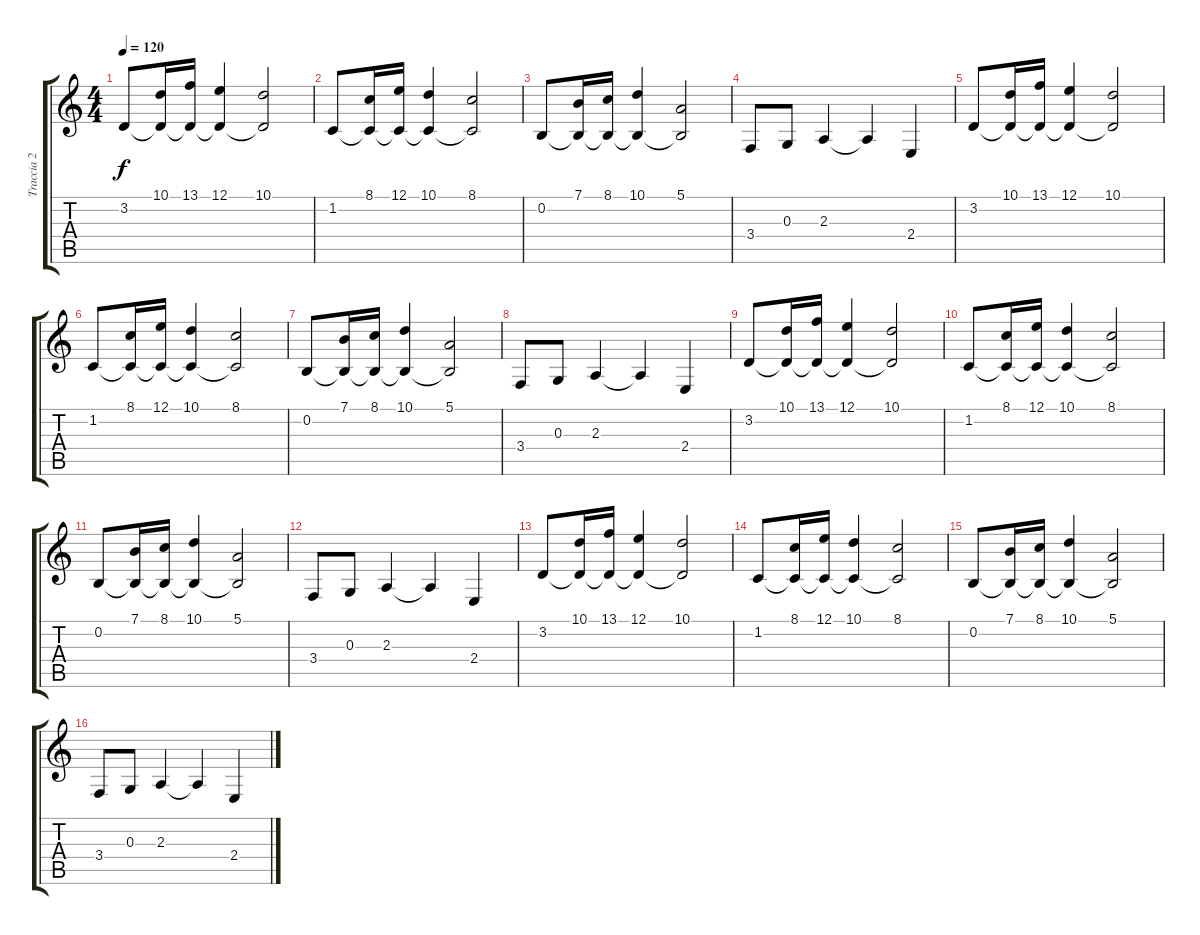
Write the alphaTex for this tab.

\track ("Traccia 2" "Traccia 2") {instrument lead5charang}
\staff {score tabs}
\tuning (E4 B3 G3 D3 A2 E2) {hide}
\ts (4 4)
\tempo 120
\clef g2
\ks c
3.2.8{dy f} (10.1 3.2{t}).16 (13.1 3.2{t}).16 (12.1 3.2{t}).4 (10.1 3.2{t}).2 |
1.2.8 (8.1 1.2{t}).16 (12.1 1.2{t}).16 (10.1 1.2{t}).4 (8.1 1.2{t}).2 |
0.2.8 (7.1 0.2{t}).16 (8.1 0.2{t}).16 (10.1 0.2{t}).4 (5.1 0.2{t}).2 |
3.4.8 0.3.8 2.3.4 2.3{t}.4 2.4.4 |
3.2.8 (10.1 3.2{t}).16 (13.1 3.2{t}).16 (12.1 3.2{t}).4 (10.1 3.2{t}).2 |
1.2.8 (8.1 1.2{t}).16 (12.1 1.2{t}).16 (10.1 1.2{t}).4 (8.1 1.2{t}).2 |
0.2.8 (7.1 0.2{t}).16 (8.1 0.2{t}).16 (10.1 0.2{t}).4 (5.1 0.2{t}).2 |
3.4.8 0.3.8 2.3.4 2.3{t}.4 2.4.4 |
3.2.8 (10.1 3.2{t}).16 (13.1 3.2{t}).16 (12.1 3.2{t}).4 (10.1 3.2{t}).2 |
1.2.8 (8.1 1.2{t}).16 (12.1 1.2{t}).16 (10.1 1.2{t}).4 (8.1 1.2{t}).2 |
0.2.8 (7.1 0.2{t}).16 (8.1 0.2{t}).16 (10.1 0.2{t}).4 (5.1 0.2{t}).2 |
3.4.8 0.3.8 2.3.4 2.3{t}.4 2.4.4 |
3.2.8 (10.1 3.2{t}).16 (13.1 3.2{t}).16 (12.1 3.2{t}).4 (10.1 3.2{t}).2 |
1.2.8 (8.1 1.2{t}).16 (12.1 1.2{t}).16 (10.1 1.2{t}).4 (8.1 1.2{t}).2 |
0.2.8 (7.1 0.2{t}).16 (8.1 0.2{t}).16 (10.1 0.2{t}).4 (5.1 0.2{t}).2 |
3.4.8 0.3.8 2.3.4 2.3{t}.4 2.4.4
